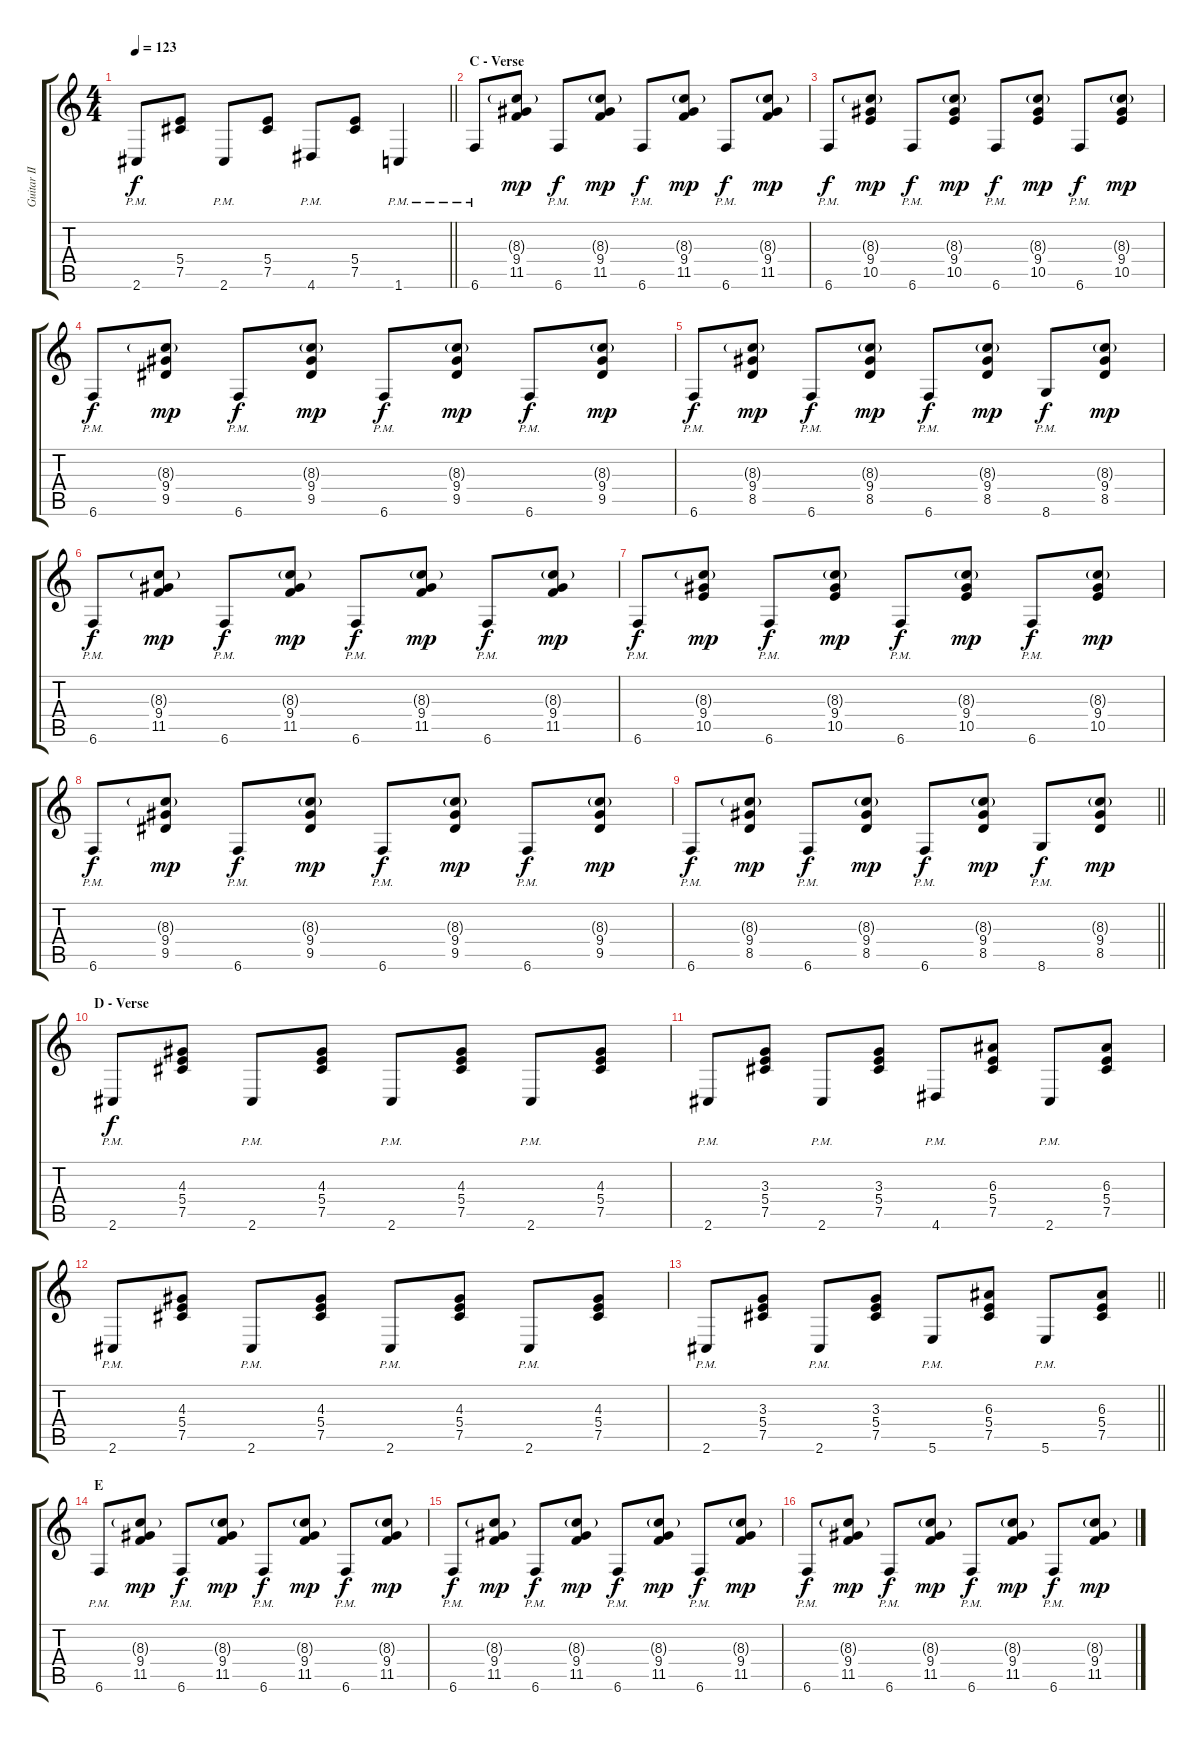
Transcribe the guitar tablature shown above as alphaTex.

\track ("Guitar II" "Guitar II") {instrument distortionguitar}
\staff {score tabs}
\tuning (Db4 Ab3 E3 B2 Gb2 B1) {hide}
\ts (4 4)
\tempo 123
\clef g2
\barLineRight lightlight
\ks c
2.6{pm}.8{dy f} (5.4 7.5).8 2.6{pm}.8 (5.4 7.5).8 4.6{pm}.8 (5.4 7.5).8 1.6{pm}.4 |
\section ("" "C - Verse")
6.6{pm}.8 (8.3{g} 9.4 11.5).8{dy mp} 6.6{pm}.8{dy f} (8.3{g} 9.4 11.5).8{dy mp} 6.6{pm}.8{dy f} (8.3{g} 9.4 11.5).8{dy mp} 6.6{pm}.8{dy f} (8.3{g} 9.4 11.5).8{dy mp} |
6.6{pm}.8{dy f} (8.3{g} 9.4 10.5).8{dy mp} 6.6{pm}.8{dy f} (8.3{g} 9.4 10.5).8{dy mp} 6.6{pm}.8{dy f} (8.3{g} 9.4 10.5).8{dy mp} 6.6{pm}.8{dy f} (8.3{g} 9.4 10.5).8{dy mp} |
6.6{pm}.8{dy f} (8.3{g} 9.4 9.5).8{dy mp} 6.6{pm}.8{dy f} (8.3{g} 9.4 9.5).8{dy mp} 6.6{pm}.8{dy f} (8.3{g} 9.4 9.5).8{dy mp} 6.6{pm}.8{dy f} (8.3{g} 9.4 9.5).8{dy mp} |
6.6{pm}.8{dy f} (8.3{g} 9.4 8.5).8{dy mp} 6.6{pm}.8{dy f} (8.3{g} 9.4 8.5).8{dy mp} 6.6{pm}.8{dy f} (8.3{g} 9.4 8.5).8{dy mp} 8.6{pm}.8{dy f} (8.3{g} 9.4 8.5).8{dy mp} |
6.6{pm}.8{dy f} (8.3{g} 9.4 11.5).8{dy mp} 6.6{pm}.8{dy f} (8.3{g} 9.4 11.5).8{dy mp} 6.6{pm}.8{dy f} (8.3{g} 9.4 11.5).8{dy mp} 6.6{pm}.8{dy f} (8.3{g} 9.4 11.5).8{dy mp} |
6.6{pm}.8{dy f} (8.3{g} 9.4 10.5).8{dy mp} 6.6{pm}.8{dy f} (8.3{g} 9.4 10.5).8{dy mp} 6.6{pm}.8{dy f} (8.3{g} 9.4 10.5).8{dy mp} 6.6{pm}.8{dy f} (8.3{g} 9.4 10.5).8{dy mp} |
6.6{pm}.8{dy f} (8.3{g} 9.4 9.5).8{dy mp} 6.6{pm}.8{dy f} (8.3{g} 9.4 9.5).8{dy mp} 6.6{pm}.8{dy f} (8.3{g} 9.4 9.5).8{dy mp} 6.6{pm}.8{dy f} (8.3{g} 9.4 9.5).8{dy mp} |
\barLineRight lightlight
6.6{pm}.8{dy f} (8.3{g} 9.4 8.5).8{dy mp} 6.6{pm}.8{dy f} (8.3{g} 9.4 8.5).8{dy mp} 6.6{pm}.8{dy f} (8.3{g} 9.4 8.5).8{dy mp} 8.6{pm}.8{dy f} (8.3{g} 9.4 8.5).8{dy mp} |
\section ("" "D - Verse")
2.6{pm}.8{dy f} (4.3 5.4 7.5).8 2.6{pm}.8 (4.3 5.4 7.5).8 2.6{pm}.8 (4.3 5.4 7.5).8 2.6{pm}.8 (4.3 5.4 7.5).8 |
2.6{pm}.8 (3.3 5.4 7.5).8 2.6{pm}.8 (3.3 5.4 7.5).8 4.6{pm}.8 (6.3 5.4 7.5).8 2.6{pm}.8 (6.3 5.4 7.5).8 |
2.6{pm}.8 (4.3 5.4 7.5).8 2.6{pm}.8 (4.3 5.4 7.5).8 2.6{pm}.8 (4.3 5.4 7.5).8 2.6{pm}.8 (4.3 5.4 7.5).8 |
\barLineRight lightlight
2.6{pm}.8 (3.3 5.4 7.5).8 2.6{pm}.8 (3.3 5.4 7.5).8 5.6{pm}.8 (6.3 5.4 7.5).8 5.6{pm}.8 (6.3 5.4 7.5).8 |
\section ("" "E")
6.6{pm}.8 (8.3{g} 9.4 11.5).8{dy mp} 6.6{pm}.8{dy f} (8.3{g} 9.4 11.5).8{dy mp} 6.6{pm}.8{dy f} (8.3{g} 9.4 11.5).8{dy mp} 6.6{pm}.8{dy f} (8.3{g} 9.4 11.5).8{dy mp} |
6.6{pm}.8{dy f} (8.3{g} 9.4 11.5).8{dy mp} 6.6{pm}.8{dy f} (8.3{g} 9.4 11.5).8{dy mp} 6.6{pm}.8{dy f} (8.3{g} 9.4 11.5).8{dy mp} 6.6{pm}.8{dy f} (8.3{g} 9.4 11.5).8{dy mp} |
6.6{pm}.8{dy f} (8.3{g} 9.4 11.5).8{dy mp} 6.6{pm}.8{dy f} (8.3{g} 9.4 11.5).8{dy mp} 6.6{pm}.8{dy f} (8.3{g} 9.4 11.5).8{dy mp} 6.6{pm}.8{dy f} (8.3{g} 9.4 11.5).8{dy mp}
